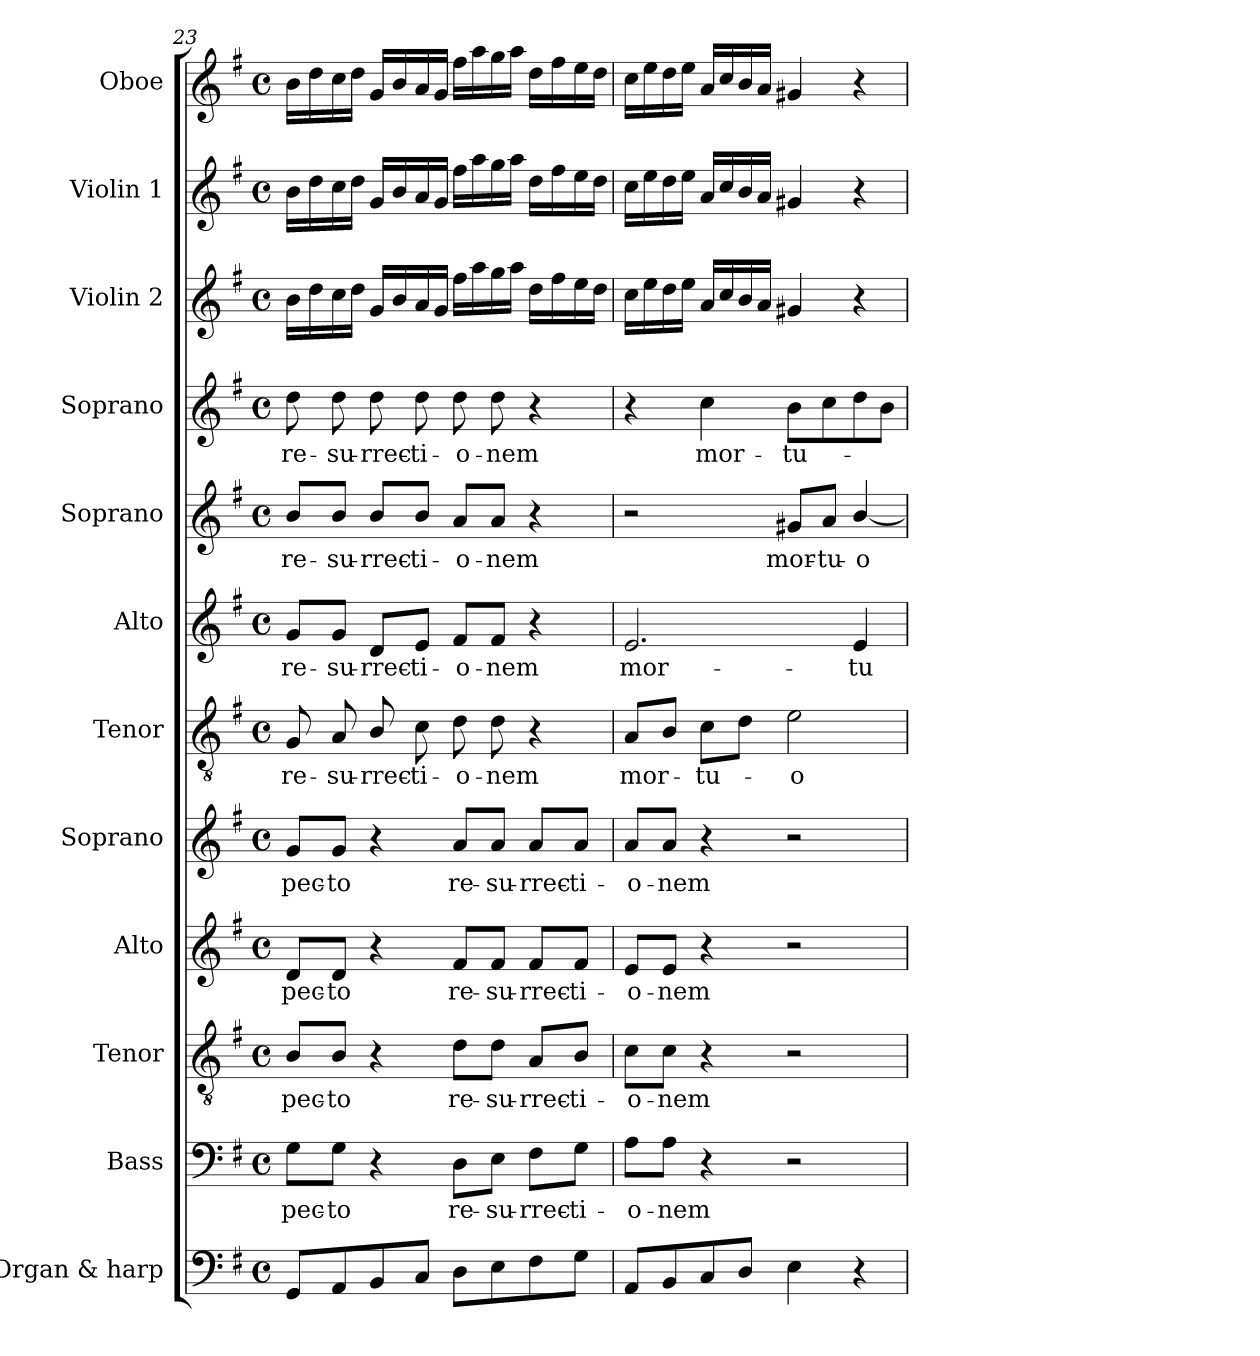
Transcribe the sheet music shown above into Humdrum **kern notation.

**kern	**kern	**text	**kern	**text	**kern	**text	**kern	**text	**kern	**text	**kern	**text	**kern	**text	**kern	**text	**kern	**kern	**kern
*part12	*part11	*part11	*part10	*part10	*part9	*part9	*part8	*part8	*part7	*part7	*part6	*part6	*part5	*part5	*part4	*part4	*part3	*part2	*part1
*staff12	*staff11	*staff11	*staff10	*staff10	*staff9	*staff9	*staff8	*staff8	*staff7	*staff7	*staff6	*staff6	*staff5	*staff5	*staff4	*staff4	*staff3	*staff2	*staff1
*I"Organ & harp	*I"Bass	*	*I"Tenor	*	*I"Alto	*	*I"Soprano	*	*I"Tenor	*	*I"Alto	*	*I"Soprano	*	*I"Soprano	*	*I"Violin 2	*I"Violin 1	*I"Oboe
*I'Org. & H.	*I'B.	*	*I'T.	*	*I'A.	*	*I'S.	*	*I'T.	*	*I'A.	*	*I'S.	*	*I'S.	*	*I'Vln. 2	*I'Vln. 1	*I'Ob.
*clefF4	*clefF4	*	*clefGv2	*	*clefG2	*	*clefG2	*	*clefGv2	*	*clefG2	*	*clefG2	*	*clefG2	*	*clefG2	*clefG2	*clefG2
*	*	*	*ITrd7c12	*	*	*	*	*	*ITrd7c12	*	*	*	*	*	*	*	*	*	*
*k[f#]	*k[f#]	*	*k[f#]	*	*k[f#]	*	*k[f#]	*	*k[f#]	*	*k[f#]	*	*k[f#]	*	*k[f#]	*	*k[f#]	*k[f#]	*k[f#]
*G:	*G:	*	*G:	*	*G:	*	*G:	*	*G:	*	*G:	*	*G:	*	*G:	*	*G:	*G:	*G:
*M4/4	*M4/4	*	*M4/4	*	*M4/4	*	*M4/4	*	*M4/4	*	*M4/4	*	*M4/4	*	*M4/4	*	*M4/4	*M4/4	*M4/4
*met(c)	*met(c)	*	*met(c)	*	*met(c)	*	*met(c)	*	*met(c)	*	*met(c)	*	*met(c)	*	*met(c)	*	*met(c)	*met(c)	*met(c)
=23	=23	=23	=23	=23	=23	=23	=23	=23	=23	=23	=23	=23	=23	=23	=23	=23	=23	=23	=23
!	!	!LO:LY:b:color=#000000	!	!	!	!	!	!	!	!	!	!	!	!	!	!	!	!	!
!	!	!	!	!LO:LY:b:color=#000000	!	!	!	!	!	!	!	!	!	!	!	!	!	!	!
!	!	!	!	!	!	!LO:LY:b:color=#000000	!	!	!	!	!	!	!	!	!	!	!	!	!
!	!	!	!	!	!	!	!	!LO:LY:b:color=#000000	!	!	!	!	!	!	!	!	!	!	!
!	!	!	!	!	!	!	!	!	!	!LO:LY:b:color=#000000	!	!	!	!	!	!	!	!	!
!	!	!	!	!	!	!	!	!	!	!	!	!LO:LY:b:color=#000000	!	!	!	!	!	!	!
!	!	!	!	!	!	!	!	!	!	!	!	!	!	!LO:LY:b:color=#000000	!	!	!	!	!
!	!	!	!	!	!	!	!	!	!	!	!	!	!	!	!	!LO:LY:b:color=#000000	!	!	!
8GGi/L	8Gi\L	-pec-	8BBi/L	-pec-	8di/L	-pec-	8gi/L	-pec-	8GGi/	re-	8gi/L	re-	8bi/L	re-	8ddi\	re-	16bi\LL	16bi\LL	16bi\LL
.	.	.	.	.	.	.	.	.	.	.	.	.	.	.	.	.	16ddi\	16ddi\	16ddi\
!	!	!LO:LY:b:color=#000000	!	!	!	!	!	!	!	!	!	!	!	!	!	!	!	!	!
!	!	!	!	!LO:LY:b:color=#000000	!	!	!	!	!	!	!	!	!	!	!	!	!	!	!
!	!	!	!	!	!	!LO:LY:b:color=#000000	!	!	!	!	!	!	!	!	!	!	!	!	!
!	!	!	!	!	!	!	!	!LO:LY:b:color=#000000	!	!	!	!	!	!	!	!	!	!	!
!	!	!	!	!	!	!	!	!	!	!LO:LY:b:color=#000000	!	!	!	!	!	!	!	!	!
!	!	!	!	!	!	!	!	!	!	!	!	!LO:LY:b:color=#000000	!	!	!	!	!	!	!
!	!	!	!	!	!	!	!	!	!	!	!	!	!	!LO:LY:b:color=#000000	!	!	!	!	!
!	!	!	!	!	!	!	!	!	!	!	!	!	!	!	!	!LO:LY:b:color=#000000	!	!	!
8AAi/	8Gi\J	-to	8BBi/J	-to	8di/J	-to	8gi/J	-to	8AAi/	-su-	8gi/J	-su-	8bi/J	-su-	8ddi\	-su-	16cci\	16cci\	16cci\
.	.	.	.	.	.	.	.	.	.	.	.	.	.	.	.	.	16ddi\JJ	16ddi\JJ	16ddi\JJ
!	!	!	!	!	!	!	!	!	!	!LO:LY:b:color=#000000	!	!	!	!	!	!	!	!	!
!	!	!	!	!	!	!	!	!	!	!	!	!LO:LY:b:color=#000000	!	!	!	!	!	!	!
!	!	!	!	!	!	!	!	!	!	!	!	!	!	!LO:LY:b:color=#000000	!	!	!	!	!
!	!	!	!	!	!	!	!	!	!	!	!	!	!	!	!	!LO:LY:b:color=#000000	!	!	!
8BBi/	4r	.	4r	.	4r	.	4r	.	8BBi/	-rrec-	8di/L	-rrec-	8bi/L	-rrec-	8ddi\	-rrec-	16gi/LL	16gi/LL	16gi/LL
.	.	.	.	.	.	.	.	.	.	.	.	.	.	.	.	.	16bi/	16bi/	16bi/
!	!	!	!	!	!	!	!	!	!	!LO:LY:b:color=#000000	!	!	!	!	!	!	!	!	!
!	!	!	!	!	!	!	!	!	!	!	!	!LO:LY:b:color=#000000	!	!	!	!	!	!	!
!	!	!	!	!	!	!	!	!	!	!	!	!	!	!LO:LY:b:color=#000000	!	!	!	!	!
!	!	!	!	!	!	!	!	!	!	!	!	!	!	!	!	!LO:LY:b:color=#000000	!	!	!
8Ci/J	.	.	.	.	.	.	.	.	8Ci\	-ti-	8ei/J	-ti-	8bi/J	-ti-	8ddi\	-ti-	16ai/	16ai/	16ai/
.	.	.	.	.	.	.	.	.	.	.	.	.	.	.	.	.	16gi/JJ	16gi/JJ	16gi/JJ
!	!	!LO:LY:b:color=#000000	!	!	!	!	!	!	!	!	!	!	!	!	!	!	!	!	!
!	!	!	!	!LO:LY:b:color=#000000	!	!	!	!	!	!	!	!	!	!	!	!	!	!	!
!	!	!	!	!	!	!LO:LY:b:color=#000000	!	!	!	!	!	!	!	!	!	!	!	!	!
!	!	!	!	!	!	!	!	!LO:LY:b:color=#000000	!	!	!	!	!	!	!	!	!	!	!
!	!	!	!	!	!	!	!	!	!	!LO:LY:b:color=#000000	!	!	!	!	!	!	!	!	!
!	!	!	!	!	!	!	!	!	!	!	!	!LO:LY:b:color=#000000	!	!	!	!	!	!	!
!	!	!	!	!	!	!	!	!	!	!	!	!	!	!LO:LY:b:color=#000000	!	!	!	!	!
!	!	!	!	!	!	!	!	!	!	!	!	!	!	!	!	!LO:LY:b:color=#000000	!	!	!
8Di\L	8Di\L	re-	8Di\L	re-	8f#i/L	re-	8ai/L	re-	8Di\	-o-	8f#i/L	-o-	8ai/L	-o-	8ddi\	-o-	16ff#i\LL	16ff#i\LL	16ff#i\LL
.	.	.	.	.	.	.	.	.	.	.	.	.	.	.	.	.	16aai\	16aai\	16aai\
!	!	!LO:LY:b:color=#000000	!	!	!	!	!	!	!	!	!	!	!	!	!	!	!	!	!
!	!	!	!	!LO:LY:b:color=#000000	!	!	!	!	!	!	!	!	!	!	!	!	!	!	!
!	!	!	!	!	!	!LO:LY:b:color=#000000	!	!	!	!	!	!	!	!	!	!	!	!	!
!	!	!	!	!	!	!	!	!LO:LY:b:color=#000000	!	!	!	!	!	!	!	!	!	!	!
!	!	!	!	!	!	!	!	!	!	!LO:LY:b:color=#000000	!	!	!	!	!	!	!	!	!
!	!	!	!	!	!	!	!	!	!	!	!	!LO:LY:b:color=#000000	!	!	!	!	!	!	!
!	!	!	!	!	!	!	!	!	!	!	!	!	!	!LO:LY:b:color=#000000	!	!	!	!	!
!	!	!	!	!	!	!	!	!	!	!	!	!	!	!	!	!LO:LY:b:color=#000000	!	!	!
8Ei\	8Ei\J	-su-	8Di\J	-su-	8f#i/J	-su-	8ai/J	-su-	8Di\	-nem	8f#i/J	-nem	8ai/J	-nem	8ddi\	-nem	16ggi\	16ggi\	16ggi\
.	.	.	.	.	.	.	.	.	.	.	.	.	.	.	.	.	16aai\JJ	16aai\JJ	16aai\JJ
!	!	!LO:LY:b:color=#000000	!	!	!	!	!	!	!	!	!	!	!	!	!	!	!	!	!
!	!	!	!	!LO:LY:b:color=#000000	!	!	!	!	!	!	!	!	!	!	!	!	!	!	!
!	!	!	!	!	!	!LO:LY:b:color=#000000	!	!	!	!	!	!	!	!	!	!	!	!	!
!	!	!	!	!	!	!	!	!LO:LY:b:color=#000000	!	!	!	!	!	!	!	!	!	!	!
8F#i\	8F#i\L	-rrec-	8AAi/L	-rrec-	8f#i/L	-rrec-	8ai/L	-rrec-	4r	.	4r	.	4r	.	4r	.	16ddi\LL	16ddi\LL	16ddi\LL
.	.	.	.	.	.	.	.	.	.	.	.	.	.	.	.	.	16ff#i\	16ff#i\	16ff#i\
!	!	!LO:LY:b:color=#000000	!	!	!	!	!	!	!	!	!	!	!	!	!	!	!	!	!
!	!	!	!	!LO:LY:b:color=#000000	!	!	!	!	!	!	!	!	!	!	!	!	!	!	!
!	!	!	!	!	!	!LO:LY:b:color=#000000	!	!	!	!	!	!	!	!	!	!	!	!	!
!	!	!	!	!	!	!	!	!LO:LY:b:color=#000000	!	!	!	!	!	!	!	!	!	!	!
8Gi\J	8Gi\J	-ti-	8BBi/J	-ti-	8f#i/J	-ti-	8ai/J	-ti-	.	.	.	.	.	.	.	.	16eei\	16eei\	16eei\
.	.	.	.	.	.	.	.	.	.	.	.	.	.	.	.	.	16ddi\JJ	16ddi\JJ	16ddi\JJ
!!LO:PB:g=z
=24	=24	=24	=24	=24	=24	=24	=24	=24	=24	=24	=24	=24	=24	=24	=24	=24	=24	=24	=24
!	!	!LO:LY:b:color=#000000	!	!	!	!	!	!	!	!	!	!	!	!	!	!	!	!	!
!	!	!	!	!LO:LY:b:color=#000000	!	!	!	!	!	!	!	!	!	!	!	!	!	!	!
!	!	!	!	!	!	!LO:LY:b:color=#000000	!	!	!	!	!	!	!	!	!	!	!	!	!
!	!	!	!	!	!	!	!	!LO:LY:b:color=#000000	!	!	!	!	!	!	!	!	!	!	!
!	!	!	!	!	!	!	!	!	!	!LO:LY:b:color=#000000	!	!	!	!	!	!	!	!	!
!	!	!	!	!	!	!	!	!	!	!	!	!LO:LY:b:color=#000000	!	!	!	!	!	!	!
8AAi/L	8Ai\L	-o-	8Ci\L	-o-	8ei/L	-o-	8ai/L	-o-	8AAi/L	mor-	2.ei/	mor-	2r	.	4r	.	16cci\LL	16cci\LL	16cci\LL
.	.	.	.	.	.	.	.	.	.	.	.	.	.	.	.	.	16eei\	16eei\	16eei\
!	!	!LO:LY:b:color=#000000	!	!	!	!	!	!	!	!	!	!	!	!	!	!	!	!	!
!	!	!	!	!LO:LY:b:color=#000000	!	!	!	!	!	!	!	!	!	!	!	!	!	!	!
!	!	!	!	!	!	!LO:LY:b:color=#000000	!	!	!	!	!	!	!	!	!	!	!	!	!
!	!	!	!	!	!	!	!	!LO:LY:b:color=#000000	!	!	!	!	!	!	!	!	!	!	!
8BBi/	8Ai\J	-nem	8Ci\J	-nem	8ei/J	-nem	8ai/J	-nem	8BBi/J	.	.	.	.	.	.	.	16ddi\	16ddi\	16ddi\
.	.	.	.	.	.	.	.	.	.	.	.	.	.	.	.	.	16eei\JJ	16eei\JJ	16eei\JJ
!	!	!	!	!	!	!	!	!	!	!LO:LY:b:color=#000000	!	!	!	!	!	!	!	!	!
!	!	!	!	!	!	!	!	!	!	!	!	!	!	!	!	!LO:LY:b:color=#000000	!	!	!
8Ci/	4r	.	4r	.	4r	.	4r	.	8Ci\L	-tu-	.	.	.	.	4cci\	mor-	16ai/LL	16ai/LL	16ai/LL
.	.	.	.	.	.	.	.	.	.	.	.	.	.	.	.	.	16cci/	16cci/	16cci/
8Di/J	.	.	.	.	.	.	.	.	8Di\J	.	.	.	.	.	.	.	16bi/	16bi/	16bi/
.	.	.	.	.	.	.	.	.	.	.	.	.	.	.	.	.	16ai/JJ	16ai/JJ	16ai/JJ
!	!	!	!	!	!	!	!	!	!	!LO:LY:b:color=#000000	!	!	!	!	!	!	!	!	!
!	!	!	!	!	!	!	!	!	!	!	!	!	!	!LO:LY:b:color=#000000	!	!	!	!	!
!	!	!	!	!	!	!	!	!	!	!	!	!	!	!	!	!LO:LY:b:color=#000000	!	!	!
4Ei\	2r	.	2r	.	2r	.	2r	.	2Ei\	-o-	.	.	8g#Xi/L	mor-	8bi\L	-tu-	4g#Xi/	4g#Xi/	4g#Xi/
!	!	!	!	!	!	!	!	!	!	!	!	!	!	!LO:LY:b:color=#000000	!	!	!	!	!
.	.	.	.	.	.	.	.	.	.	.	.	.	8ai/J	-tu-	8cci\	.	.	.	.
!	!	!	!	!	!	!	!	!	!	!	!	!LO:LY:b:color=#000000	!	!	!	!	!	!	!
!	!	!	!	!	!	!	!	!	!	!	!	!	!	!LO:LY:b:color=#000000	!	!	!	!	!
4r	.	.	.	.	.	.	.	.	.	.	4ei/	-tu-	[4bi/	-o-	8ddi\	.	4r	4r	4r
.	.	.	.	.	.	.	.	.	.	.	.	.	.	.	8bi\J	.	.	.	.
=	=	=	=	=	=	=	=	=	=	=	=	=	=	=	=	=	=	=	=
*-	*-	*-	*-	*-	*-	*-	*-	*-	*-	*-	*-	*-	*-	*-	*-	*-	*-	*-	*-
